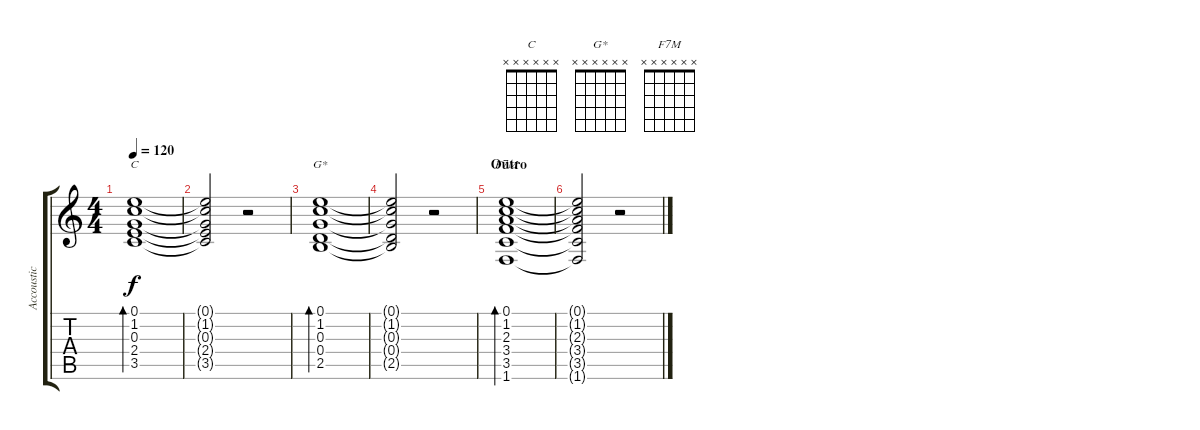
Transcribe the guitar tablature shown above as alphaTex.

\track ("Accoustic rythm" "Accoustic ") {instrument acousticguitarsteel}
\staff {score tabs}
\tuning (E4 B3 G3 D3 A2 E2) {hide}
\chord ("C" x x x x x x)
\chord ("G*" x x x x x x)
\chord ("F7M" x x x x x x)
\ts (4 4)
\tempo 120
\clef g2
\ks c
(0.1 1.2 0.3 2.4 3.5).1{bd 240 ch "C" dy f} |
(0.1{t} 1.2{t} 0.3{t} 2.4{t} 3.5{t}).2 r.2 |
(0.1 1.2 0.3 0.4 2.5).1{bd 240 ch "G*"} |
(0.1{t} 1.2{t} 0.3{t} 0.4{t} 2.5{t}).2 r.2 |
\section ("" "Outro")
(0.1 1.2 2.3 3.4 3.5 1.6).1{bd 240 ch "F7M"} |
(0.1{t} 1.2{t} 2.3{t} 3.4{t} 3.5{t} 1.6{t}).2 r.2
